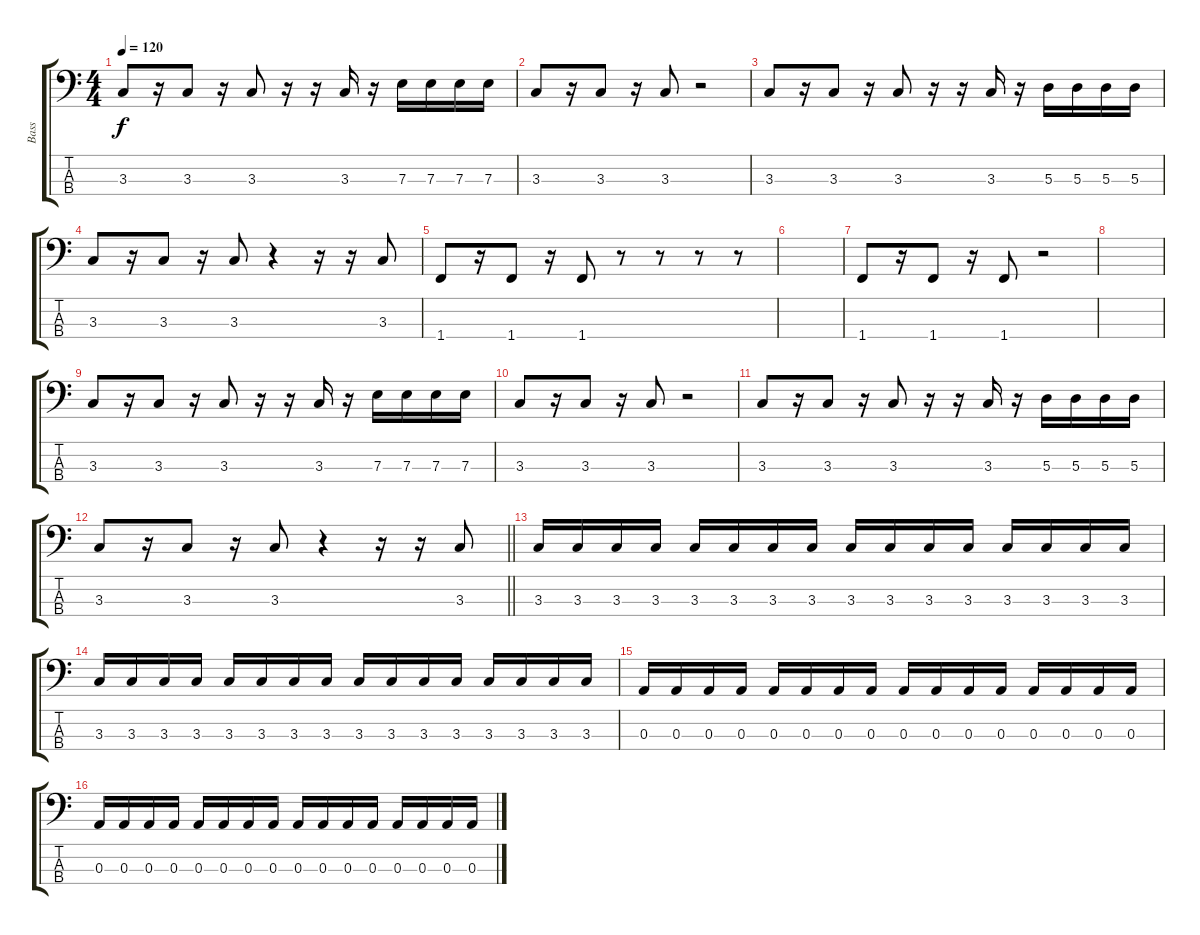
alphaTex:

\track ("Bass" "Bass") {instrument electricbasspick}
\staff {score tabs}
\tuning (G2 D2 A1 E1) {hide}
\ts (4 4)
\tempo 120
\clef f4
\ks c
3.3.8{dy f} r.16 3.3.8 r.16 3.3.8 r.16 r.16 3.3.16 r.16 7.3.16 7.3.16 7.3.16 7.3.16 |
3.3.8 r.16 3.3.8 r.16 3.3.8 r.2 |
3.3.8 r.16 3.3.8 r.16 3.3.8 r.16 r.16 3.3.16 r.16 5.3.16 5.3.16 5.3.16 5.3.16 |
3.3.8 r.16 3.3.8 r.16 3.3.8 r.4 r.16 r.16 3.3.8 |
1.4.8 r.16 1.4.8 r.16 1.4.8 r.8 r.8 r.8 r.8 |
|
1.4.8 r.16 1.4.8 r.16 1.4.8 r.2 |
|
3.3.8 r.16 3.3.8 r.16 3.3.8 r.16 r.16 3.3.16 r.16 7.3.16 7.3.16 7.3.16 7.3.16 |
3.3.8 r.16 3.3.8 r.16 3.3.8 r.2 |
3.3.8 r.16 3.3.8 r.16 3.3.8 r.16 r.16 3.3.16 r.16 5.3.16 5.3.16 5.3.16 5.3.16 |
\barLineRight lightlight
3.3.8 r.16 3.3.8 r.16 3.3.8 r.4 r.16 r.16 3.3.8 |
3.3.16 3.3.16 3.3.16 3.3.16 3.3.16 3.3.16 3.3.16 3.3.16 3.3.16 3.3.16 3.3.16 3.3.16 3.3.16 3.3.16 3.3.16 3.3.16 |
3.3.16 3.3.16 3.3.16 3.3.16 3.3.16 3.3.16 3.3.16 3.3.16 3.3.16 3.3.16 3.3.16 3.3.16 3.3.16 3.3.16 3.3.16 3.3.16 |
0.3.16 0.3.16 0.3.16 0.3.16 0.3.16 0.3.16 0.3.16 0.3.16 0.3.16 0.3.16 0.3.16 0.3.16 0.3.16 0.3.16 0.3.16 0.3.16 |
0.3.16 0.3.16 0.3.16 0.3.16 0.3.16 0.3.16 0.3.16 0.3.16 0.3.16 0.3.16 0.3.16 0.3.16 0.3.16 0.3.16 0.3.16 0.3.16
